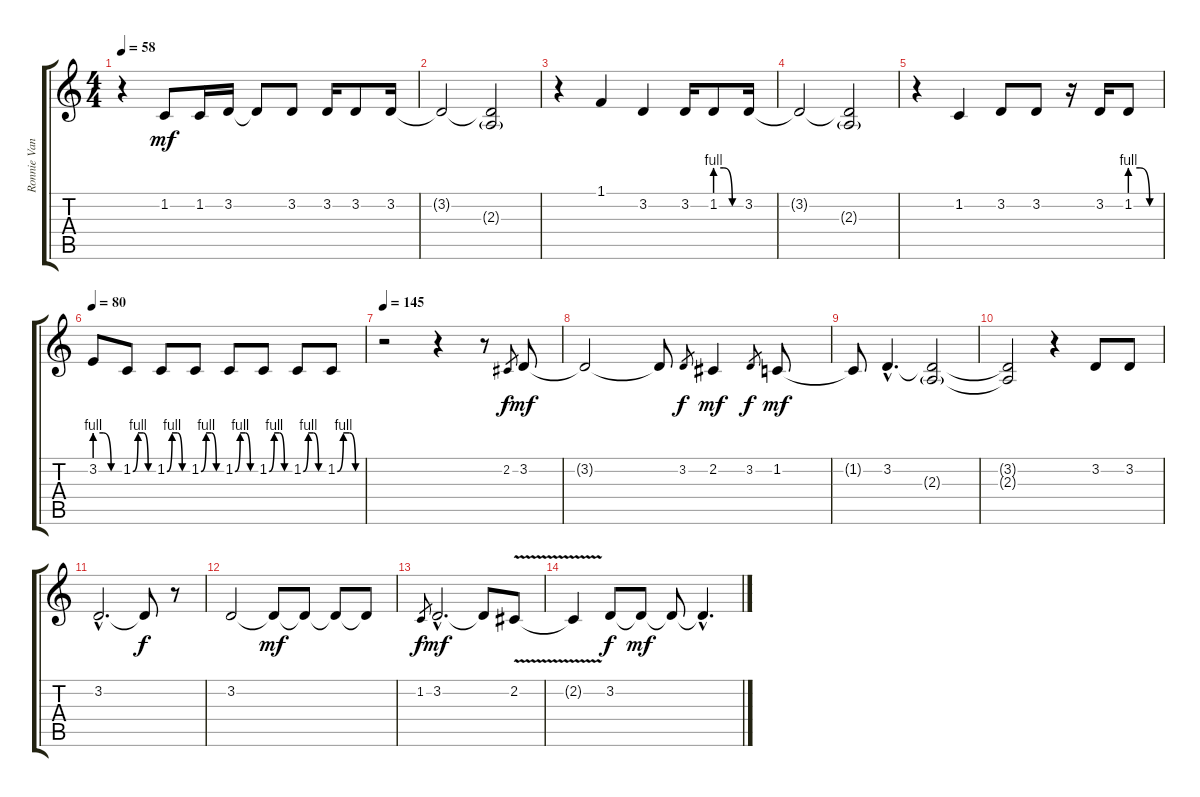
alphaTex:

\track ("Ronnie Van Zant (Lead Vocals)" "Ronnie Van") {instrument lead2sawtooth}
\staff {score tabs}
\tuning (E4 B3 G3 D3 A2 E2) {hide}
\ts (4 4)
\tempo 58
\clef g2
\ks c
r.4{dy mf} 1.2.8 1.2.16 3.2.16 3.2{t}.8 3.2.8 3.2.16 3.2.8 3.2.16 |
3.2{t}.2 (3.2{t} 2.3{g}).2 |
r.4 1.1.4 3.2.4 3.2.16 1.2{be (custom 0 4 20 4 40 0 60 0)}.8 3.2.16 |
3.2{t}.2 (3.2{t} 2.3{g}).2 |
r.4 1.2.4 3.2.8 3.2.8 r.16 3.2.16 1.2{be (custom 0 4 20 4 40 0 60 0)}.8 |
\tempo 80
3.2{be (custom 0 4 20 4 40 0 60 0)}.8 1.2{be (custom 0 0 15 4 30 4 45 0 60 0)}.8 1.2{be (custom 0 0 15 4 30 4 45 0 60 0)}.8 1.2{be (custom 0 0 15 4 30 4 45 0 60 0)}.8 1.2{be (custom 0 0 15 4 30 4 45 0 60 0)}.8 1.2{be (custom 0 0 15 4 30 4 45 0 60 0)}.8 1.2{be (custom 0 0 15 4 30 4 45 0 60 0)}.8 1.2{be (custom 0 0 15 4 30 4 45 0 60 0)}.8 |
\tempo 145
r.2 r.4 r.8 2.2.8{gr dy f} 3.2.8{dy mf} |
3.2{t}.2 3.2{t}.8 3.2.8{gr dy f} 2.2.4{dy mf} 3.2.8{gr dy f} 1.2.8{dy mf} |
1.2{t}.8 3.2{hac}.4{d} (3.2{t} 2.3{g}).2 |
(3.2{t} 2.3{t}).2 r.4 3.2.8 3.2.8 |
3.2{hac}.2{d} 3.2{t}.8{dy f} r.8 |
3.2.2 3.2{t}.8{dy mf} 3.2{t}.8 3.2{t}.8 3.2{t}.8 |
1.2.8{gr dy f} 3.2{hac}.2{d dy mf} 3.2{t}.8 2.2{v}.8 |
2.2{t}.4 3.2.8{dy f} 3.2{t}.8{dy mf} 3.2{t}.8 3.2{hac t}.4{d}
